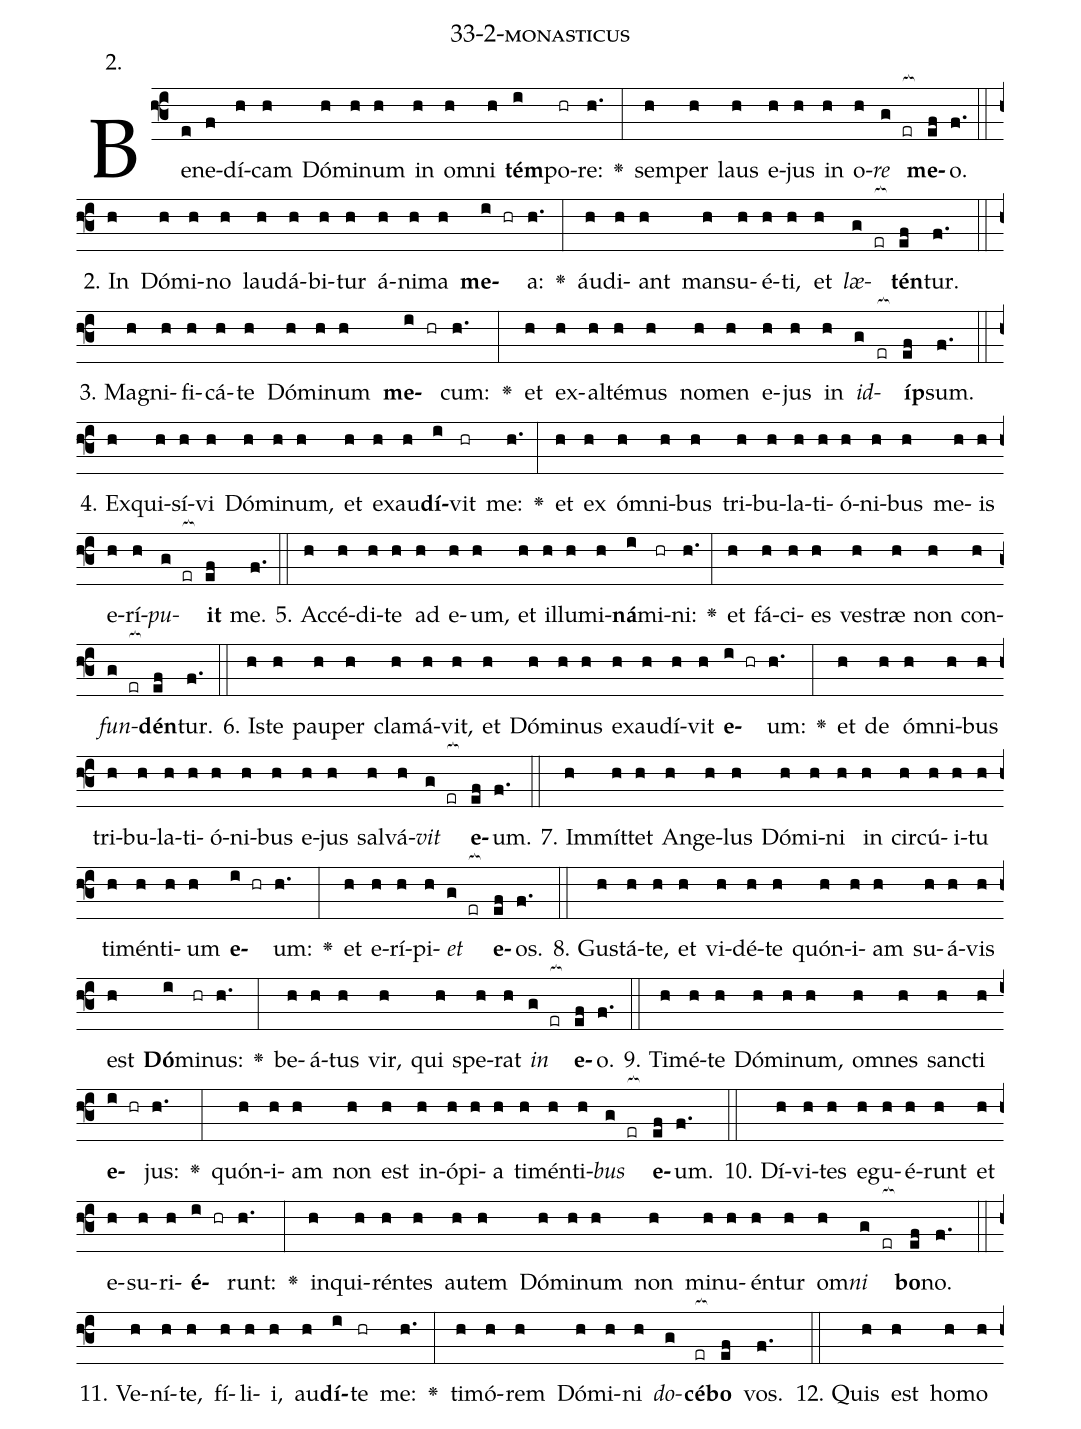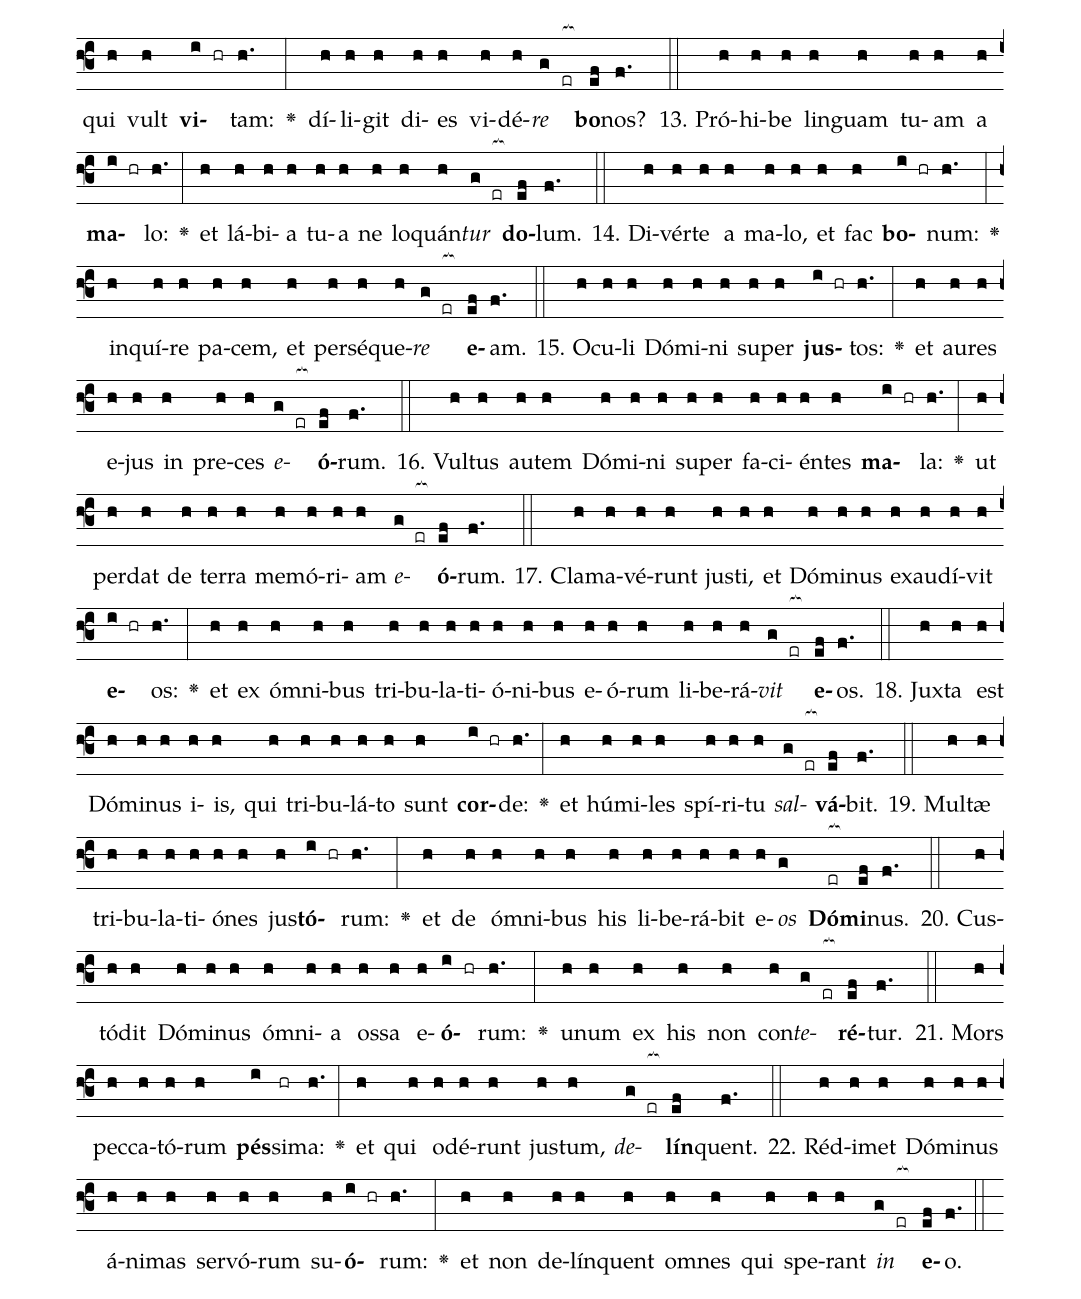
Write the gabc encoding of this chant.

name: 33-2-monasticus;
annotation: 2.;
%%
(f3)Be(e)ne(f)dí(h)cam(h) Dó(h)mi(h)num(h) in(h) om(h)ni(h) <b>tém</b>(i)po(hr)re:(h.) <v>\greheightstar</v>(:) sem(h)per(h) laus(h) e(h)jus(h) in(h) o(h)<i>re</i>(g er[ocb:1{]) <b>me</b>(ef[ocb:0}])o.(f.) (::)
2. In(h) Dó(h)mi(h)no(h) lau(h)dá(h)bi(h)tur(h) á(h)ni(h)ma(h) <b>me</b>(i hr)a:(h.) <v>\greheightstar</v>(:) áu(h)di(h)ant(h) man(h)su(h)é(h)ti,(h) et(h) <i>læ</i>(g er[ocb:1{])<b>tén</b>(ef[ocb:0}])tur.(f.) (::)
3. Ma(h)gni(h)fi(h)cá(h)te(h) Dó(h)mi(h)num(h) <b>me</b>(i hr)cum:(h.) <v>\greheightstar</v>(:) et(h) ex(h)al(h)té(h)mus(h) no(h)men(h) e(h)jus(h) in(h) <i>id</i>(g er[ocb:1{])<b>íp</b>(ef[ocb:0}])sum.(f.) (::)
4. Ex(h)qui(h)sí(h)vi(h) Dó(h)mi(h)num,(h) et(h) ex(h)au(h)<b>dí</b>(i)vit(hr) me:(h.) <v>\greheightstar</v>(:) et(h) ex(h) óm(h)ni(h)bus(h) tri(h)bu(h)la(h)ti(h)ó(h)ni(h)bus(h) me(h)is(h) e(h)rí(h)<i>pu</i>(g er[ocb:1{])<b>it</b>(ef[ocb:0}]) me.(f.) (::)
5. Ac(h)cé(h)di(h)te(h) ad(h) e(h)um,(h) et(h) il(h)lu(h)mi(h)<b>ná</b>(i)mi(hr)ni:(h.) <v>\greheightstar</v>(:) et(h) fá(h)ci(h)es(h) ves(h)træ(h) non(h) con(h)<i>fun</i>(g er[ocb:1{])<b>dén</b>(ef[ocb:0}])tur.(f.) (::)
6. Is(h)te(h) pau(h)per(h) cla(h)má(h)vit,(h) et(h) Dó(h)mi(h)nus(h) ex(h)au(h)dí(h)vit(h) <b>e</b>(i hr)um:(h.) <v>\greheightstar</v>(:) et(h) de(h) óm(h)ni(h)bus(h) tri(h)bu(h)la(h)ti(h)ó(h)ni(h)bus(h) e(h)jus(h) sal(h)vá(h)<i>vit</i>(g er[ocb:1{]) <b>e</b>(ef[ocb:0}])um.(f.) (::)
7. Im(h)mít(h)tet(h) An(h)ge(h)lus(h) Dó(h)mi(h)ni(h) in(h) cir(h)cú(h)i(h)tu(h) ti(h)mén(h)ti(h)um(h) <b>e</b>(i hr)um:(h.) <v>\greheightstar</v>(:) et(h) e(h)rí(h)pi(h)<i>et</i>(g er[ocb:1{]) <b>e</b>(ef[ocb:0}])os.(f.) (::)
8. Gus(h)tá(h)te,(h) et(h) vi(h)dé(h)te(h) quón(h)i(h)am(h) su(h)á(h)vis(h) est(h) <b>Dó</b>(i)mi(hr)nus:(h.) <v>\greheightstar</v>(:) be(h)á(h)tus(h) vir,(h) qui(h) spe(h)rat(h) <i>in</i>(g er[ocb:1{]) <b>e</b>(ef[ocb:0}])o.(f.) (::)
9. Ti(h)mé(h)te(h) Dó(h)mi(h)num,(h) om(h)nes(h) sanc(h)ti(h) <b>e</b>(i hr)jus:(h.) <v>\greheightstar</v>(:) quón(h)i(h)am(h) non(h) est(h) in(h)ó(h)pi(h)a(h) ti(h)mén(h)ti(h)<i>bus</i>(g er[ocb:1{]) <b>e</b>(ef[ocb:0}])um.(f.) (::)
10. Dí(h)vi(h)tes(h) e(h)gu(h)é(h)runt(h) et(h) e(h)su(h)ri(h)<b>é</b>(i hr)runt:(h.) <v>\greheightstar</v>(:) in(h)qui(h)rén(h)tes(h) au(h)tem(h) Dó(h)mi(h)num(h) non(h) mi(h)nu(h)én(h)tur(h) om(h)<i>ni</i>(g er[ocb:1{]) <b>bo</b>(ef[ocb:0}])no.(f.) (::)
11. Ve(h)ní(h)te,(h) fí(h)li(h)i,(h) au(h)<b>dí</b>(i)te(hr) me:(h.) <v>\greheightstar</v>(:) ti(h)mó(h)rem(h) Dó(h)mi(h)ni(h) <i>do</i>(g)<b>cé</b>(er[ocb:1{])<b>bo</b>(ef[ocb:0}]) vos.(f.) (::)
12. Quis(h) est(h) ho(h)mo(h) qui(h) vult(h) <b>vi</b>(i hr)tam:(h.) <v>\greheightstar</v>(:) dí(h)li(h)git(h) di(h)es(h) vi(h)dé(h)<i>re</i>(g er[ocb:1{]) <b>bo</b>(ef[ocb:0}])nos?(f.) (::)
13. Pró(h)hi(h)be(h) lin(h)guam(h) tu(h)am(h) a(h) <b>ma</b>(i hr)lo:(h.) <v>\greheightstar</v>(:) et(h) lá(h)bi(h)a(h) tu(h)a(h) ne(h) lo(h)quán(h)<i>tur</i>(g er[ocb:1{]) <b>do</b>(ef[ocb:0}])lum.(f.) (::)
14. Di(h)vér(h)te(h) a(h) ma(h)lo,(h) et(h) fac(h) <b>bo</b>(i hr)num:(h.) <v>\greheightstar</v>(:) in(h)quí(h)re(h) pa(h)cem,(h) et(h) per(h)sé(h)que(h)<i>re</i>(g er[ocb:1{]) <b>e</b>(ef[ocb:0}])am.(f.) (::)
15. O(h)cu(h)li(h) Dó(h)mi(h)ni(h) su(h)per(h) <b>jus</b>(i hr)tos:(h.) <v>\greheightstar</v>(:) et(h) au(h)res(h) e(h)jus(h) in(h) pre(h)ces(h) <i>e</i>(g er[ocb:1{])<b>ó</b>(ef[ocb:0}])rum.(f.) (::)
16. Vul(h)tus(h) au(h)tem(h) Dó(h)mi(h)ni(h) su(h)per(h) fa(h)ci(h)én(h)tes(h) <b>ma</b>(i hr)la:(h.) <v>\greheightstar</v>(:) ut(h) per(h)dat(h) de(h) ter(h)ra(h) me(h)mó(h)ri(h)am(h) <i>e</i>(g er[ocb:1{])<b>ó</b>(ef[ocb:0}])rum.(f.) (::)
17. Cla(h)ma(h)vé(h)runt(h) jus(h)ti,(h) et(h) Dó(h)mi(h)nus(h) ex(h)au(h)dí(h)vit(h) <b>e</b>(i hr)os:(h.) <v>\greheightstar</v>(:) et(h) ex(h) óm(h)ni(h)bus(h) tri(h)bu(h)la(h)ti(h)ó(h)ni(h)bus(h) e(h)ó(h)rum(h) li(h)be(h)rá(h)<i>vit</i>(g er[ocb:1{]) <b>e</b>(ef[ocb:0}])os.(f.) (::)
18. Jux(h)ta(h) est(h) Dó(h)mi(h)nus(h) i(h)is,(h) qui(h) tri(h)bu(h)lá(h)to(h) sunt(h) <b>cor</b>(i hr)de:(h.) <v>\greheightstar</v>(:) et(h) hú(h)mi(h)les(h) spí(h)ri(h)tu(h) <i>sal</i>(g er[ocb:1{])<b>vá</b>(ef[ocb:0}])bit.(f.) (::)
19. Mul(h)tæ(h) tri(h)bu(h)la(h)ti(h)ó(h)nes(h) jus(h)<b>tó</b>(i hr)rum:(h.) <v>\greheightstar</v>(:) et(h) de(h) óm(h)ni(h)bus(h) his(h) li(h)be(h)rá(h)bit(h) e(h)<i>os</i>(g) <b>Dó</b>(er[ocb:1{])<b>mi</b>(ef[ocb:0}])nus.(f.) (::)
20. Cus(h)tó(h)dit(h) Dó(h)mi(h)nus(h) óm(h)ni(h)a(h) os(h)sa(h) e(h)<b>ó</b>(i hr)rum:(h.) <v>\greheightstar</v>(:) u(h)num(h) ex(h) his(h) non(h) con(h)<i>te</i>(g er[ocb:1{])<b>ré</b>(ef[ocb:0}])tur.(f.) (::)
21. Mors(h) pec(h)ca(h)tó(h)rum(h) <b>pés</b>(i)si(hr)ma:(h.) <v>\greheightstar</v>(:) et(h) qui(h) o(h)dé(h)runt(h) jus(h)tum,(h) <i>de</i>(g er[ocb:1{])<b>lín</b>(ef[ocb:0}])quent.(f.) (::)
22. Réd(h)i(h)met(h) Dó(h)mi(h)nus(h) á(h)ni(h)mas(h) ser(h)vó(h)rum(h) su(h)<b>ó</b>(i hr)rum:(h.) <v>\greheightstar</v>(:) et(h) non(h) de(h)lín(h)quent(h) om(h)nes(h) qui(h) spe(h)rant(h) <i>in</i>(g er[ocb:1{]) <b>e</b>(ef[ocb:0}])o.(f.) (::)
